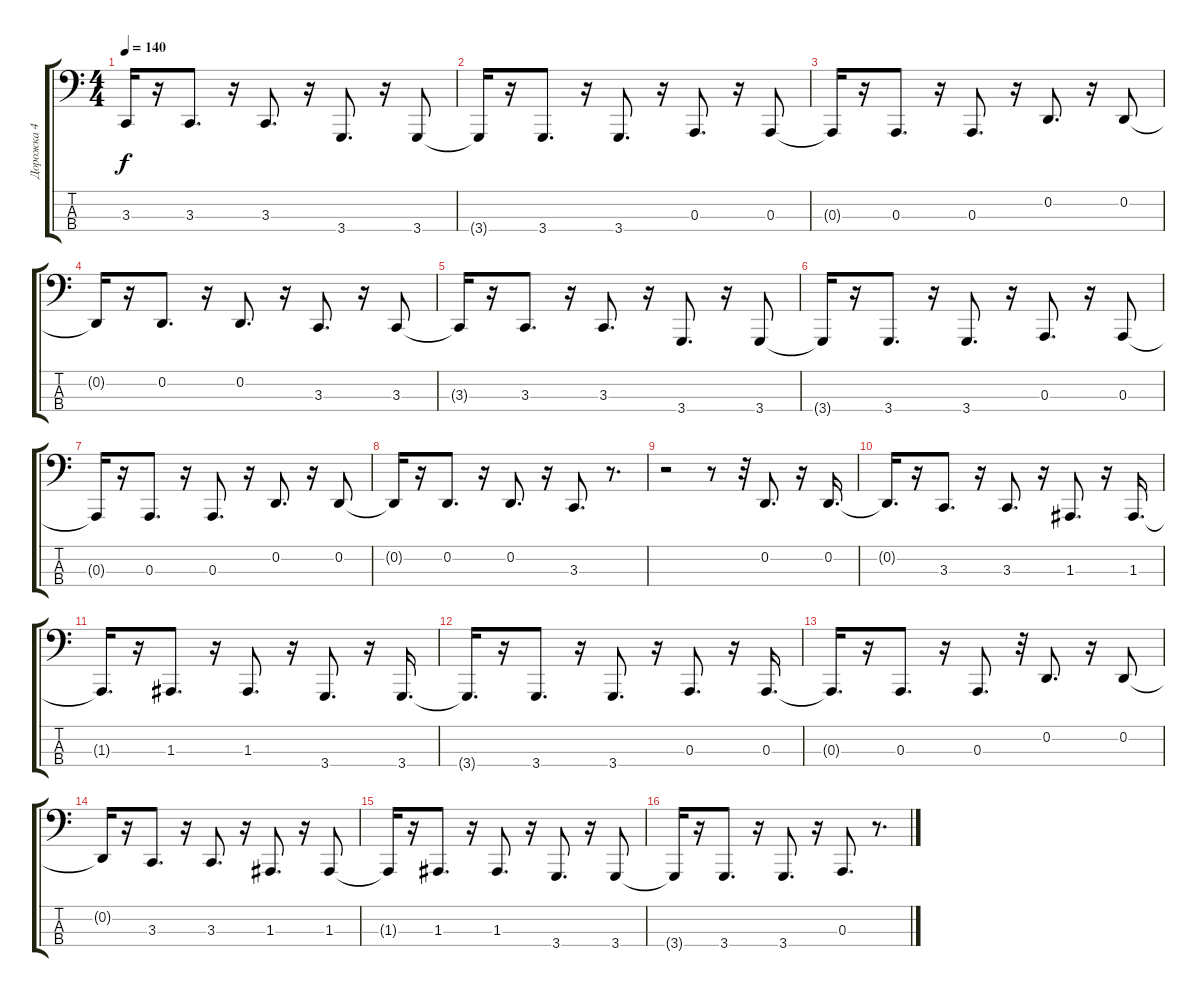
\track ("Дорожка 4" "Дорожка 4") {instrument synthbrass1}
\staff {score tabs}
\tuning (G2 D2 A1 E1) {hide}
\ts (4 4)
\tempo 140
\clef f4
\ks c
3.3{t}.16{dy f} r.16 3.3.8{d} r.16 3.3.8{d} r.16 3.4.8{d} r.16 3.4.8 |
3.4{t}.16 r.16 3.4.8{d} r.16 3.4.8{d} r.16 0.3.8{d} r.16 0.3.8 |
0.3{t}.16 r.16 0.3.8{d} r.16 0.3.8{d} r.16 0.2.8{d} r.16 0.2.8 |
0.2{t}.16 r.16 0.2.8{d} r.16 0.2.8{d} r.16 3.3.8{d} r.16 3.3.8 |
3.3{t}.16 r.16 3.3.8{d} r.16 3.3.8{d} r.16 3.4.8{d} r.16 3.4.8 |
3.4{t}.16 r.16 3.4.8{d} r.16 3.4.8{d} r.16 0.3.8{d} r.16 0.3.8 |
0.3{t}.16 r.16 0.3.8{d} r.16 0.3.8{d} r.16 0.2.8{d} r.16 0.2.8 |
0.2{t}.16 r.16 0.2.8{d} r.16 0.2.8{d} r.16 3.3.8{d} r.8{d} |
r.2 r.8 r.32 0.2.8{d} r.16 0.2.16{d} |
0.2{t}.16{d} r.16 3.3.8{d} r.16 3.3.8{d} r.16 1.3.8{d} r.16 1.3.16{d} |
1.3{t}.16{d} r.16 1.3.8{d} r.16 1.3.8{d} r.16 3.4.8{d} r.16 3.4.16{d} |
3.4{t}.16{d} r.16 3.4.8{d} r.16 3.4.8{d} r.16 0.3.8{d} r.16 0.3.16{d} |
0.3{t}.16{d} r.16 0.3.8{d} r.16 0.3.8{d} r.32 0.2.8{d} r.16 0.2.8 |
0.2{t}.16 r.16 3.3.8{d} r.16 3.3.8{d} r.16 1.3.8{d} r.16 1.3.8 |
1.3{t}.16 r.16 1.3.8{d} r.16 1.3.8{d} r.16 3.4.8{d} r.16 3.4.8 |
3.4{t}.16 r.16 3.4.8{d} r.16 3.4.8{d} r.16 0.3.8{d} r.8{d}
